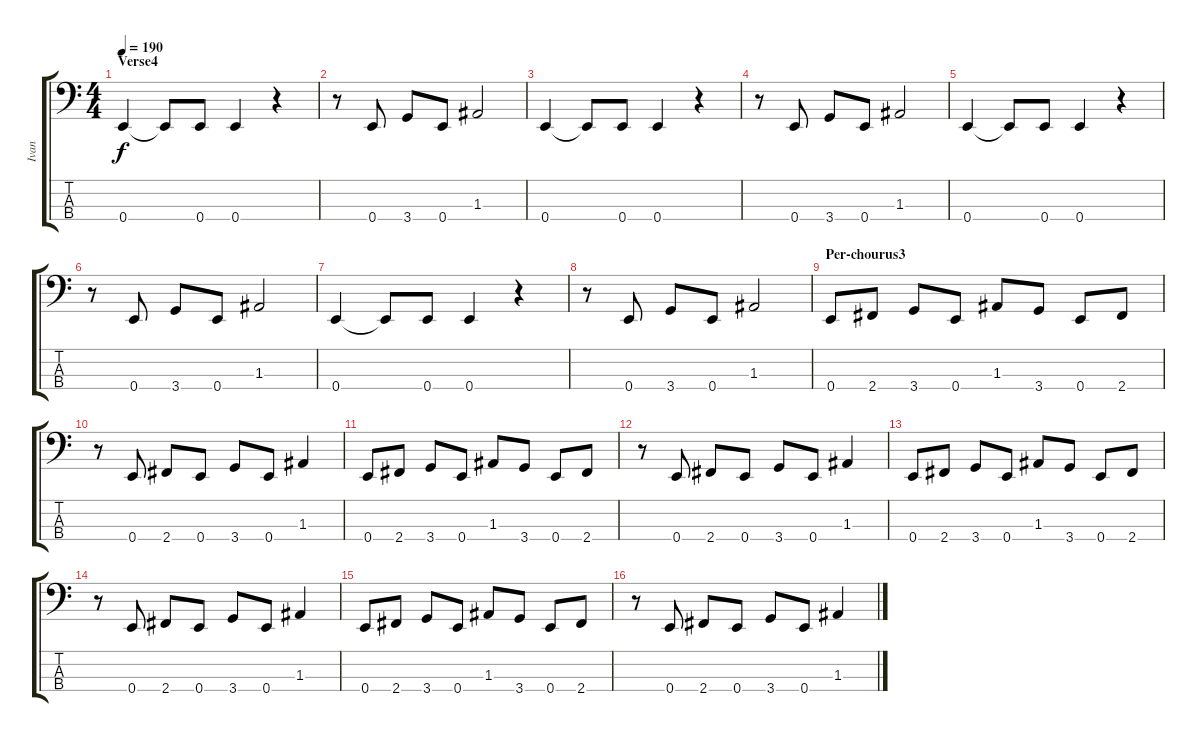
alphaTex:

\track ("Ivan" "Ivan") {instrument electricbasspick}
\staff {score tabs}
\tuning (G2 D2 A1 E1) {hide}
\ts (4 4)
\section ("" "Verse4")
\tempo 190
\clef f4
\ks c
0.4.4{dy f} 0.4{t}.8 0.4.8 0.4.4 r.4 |
r.8 0.4.8 3.4.8 0.4.8 1.3.2 |
0.4.4 0.4{t}.8 0.4.8 0.4.4 r.4 |
r.8 0.4.8 3.4.8 0.4.8 1.3.2 |
0.4.4 0.4{t}.8 0.4.8 0.4.4 r.4 |
r.8 0.4.8 3.4.8 0.4.8 1.3.2 |
0.4.4 0.4{t}.8 0.4.8 0.4.4 r.4 |
r.8 0.4.8 3.4.8 0.4.8 1.3.2 |
\section ("" "Per-chourus3")
0.4.8 2.4.8 3.4.8 0.4.8 1.3.8 3.4.8 0.4.8 2.4.8 |
r.8 0.4.8 2.4.8 0.4.8 3.4.8 0.4.8 1.3.4 |
0.4.8 2.4.8 3.4.8 0.4.8 1.3.8 3.4.8 0.4.8 2.4.8 |
r.8 0.4.8 2.4.8 0.4.8 3.4.8 0.4.8 1.3.4 |
0.4.8 2.4.8 3.4.8 0.4.8 1.3.8 3.4.8 0.4.8 2.4.8 |
r.8 0.4.8 2.4.8 0.4.8 3.4.8 0.4.8 1.3.4 |
0.4.8 2.4.8 3.4.8 0.4.8 1.3.8 3.4.8 0.4.8 2.4.8 |
r.8 0.4.8 2.4.8 0.4.8 3.4.8 0.4.8 1.3.4
